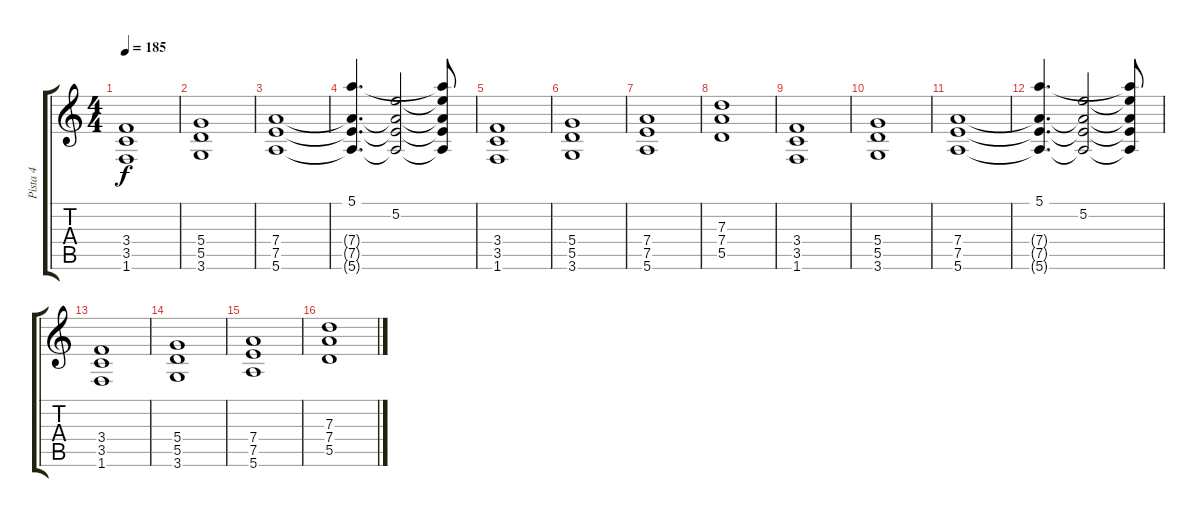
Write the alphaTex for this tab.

\track ("Pista 4" "Pista 4") {instrument overdrivenguitar}
\staff {score tabs}
\tuning (E4 B3 G3 D3 A2 E2) {hide}
\ts (4 4)
\tempo 185
\clef g2
\ks c
(3.4 3.5 1.6).1{dy f} |
(5.4 5.5 3.6).1 |
(7.4 7.5 5.6).1 |
(5.1 7.4{t} 7.5{t} 5.6{t}).4{d} (5.2 7.4{t} 7.5{t} 5.6{t}).2 (5.1{t} 5.2{t} 7.4{t} 7.5{t} 5.6{t}).8 |
(3.4 3.5 1.6).1 |
(5.4 5.5 3.6).1 |
(7.4 7.5 5.6).1 |
(7.3 7.4 5.5).1 |
(3.4 3.5 1.6).1 |
(5.4 5.5 3.6).1 |
(7.4 7.5 5.6).1 |
(5.1 7.4{t} 7.5{t} 5.6{t}).4{d} (5.2 7.4{t} 7.5{t} 5.6{t}).2 (5.1{t} 5.2{t} 7.4{t} 7.5{t} 5.6{t}).8 |
(3.4 3.5 1.6).1 |
(5.4 5.5 3.6).1 |
(7.4 7.5 5.6).1 |
(7.3 7.4 5.5).1
